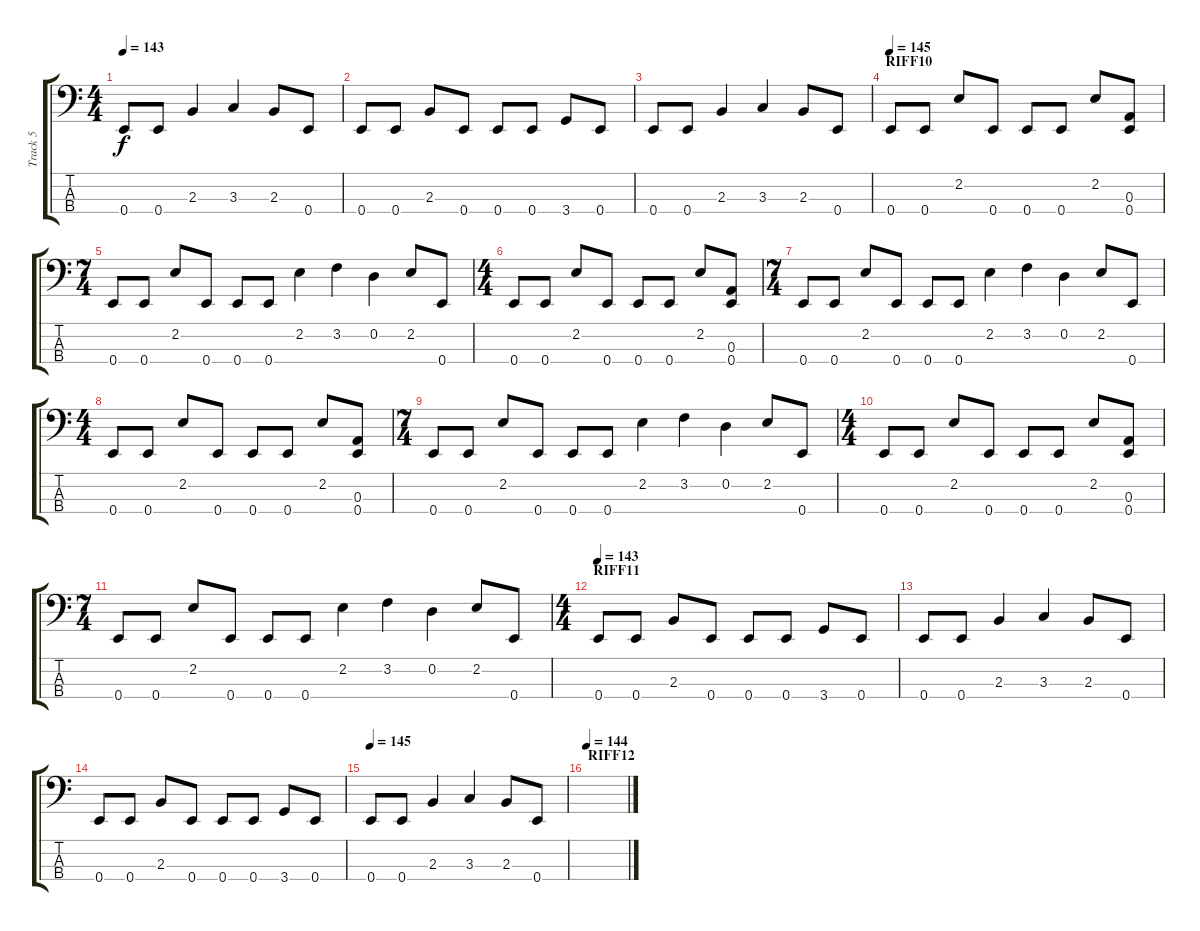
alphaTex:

\track ("Track 5" "Track 5") {instrument electricbasspick}
\staff {score tabs}
\tuning (G2 D2 A1 E1) {hide}
\ts (4 4)
\tempo 143
\clef f4
\ks c
0.4.8{dy f} 0.4.8 2.3.4 3.3.4 2.3.8 0.4.8 |
0.4.8 0.4.8 2.3.8 0.4.8 0.4.8 0.4.8 3.4.8 0.4.8 |
0.4.8 0.4.8 2.3.4 3.3.4 2.3.8 0.4.8 |
\section ("" "RIFF10")
\tempo 145
0.4.8 0.4.8 2.2.8 0.4.8 0.4.8 0.4.8 2.2.8 (0.3 0.4).8 |
\ts (7 4)
0.4.8 0.4.8 2.2.8 0.4.8 0.4.8 0.4.8 2.2.4 3.2.4 0.2.4 2.2.8 0.4.8 |
\ts (4 4)
0.4.8 0.4.8 2.2.8 0.4.8 0.4.8 0.4.8 2.2.8 (0.3 0.4).8 |
\ts (7 4)
0.4.8 0.4.8 2.2.8 0.4.8 0.4.8 0.4.8 2.2.4 3.2.4 0.2.4 2.2.8 0.4.8 |
\ts (4 4)
0.4.8 0.4.8 2.2.8 0.4.8 0.4.8 0.4.8 2.2.8 (0.3 0.4).8 |
\ts (7 4)
0.4.8 0.4.8 2.2.8 0.4.8 0.4.8 0.4.8 2.2.4 3.2.4 0.2.4 2.2.8 0.4.8 |
\ts (4 4)
0.4.8 0.4.8 2.2.8 0.4.8 0.4.8 0.4.8 2.2.8 (0.3 0.4).8 |
\ts (7 4)
0.4.8 0.4.8 2.2.8 0.4.8 0.4.8 0.4.8 2.2.4 3.2.4 0.2.4 2.2.8 0.4.8 |
\ts (4 4)
\section ("" "RIFF11")
\tempo 143
0.4.8 0.4.8 2.3.8 0.4.8 0.4.8 0.4.8 3.4.8 0.4.8 |
0.4.8 0.4.8 2.3.4 3.3.4 2.3.8 0.4.8 |
0.4.8 0.4.8 2.3.8 0.4.8 0.4.8 0.4.8 3.4.8 0.4.8 |
\tempo 145
0.4.8 0.4.8 2.3.4 3.3.4 2.3.8 0.4.8 |
\section ("" "RIFF12")
\tempo 144
